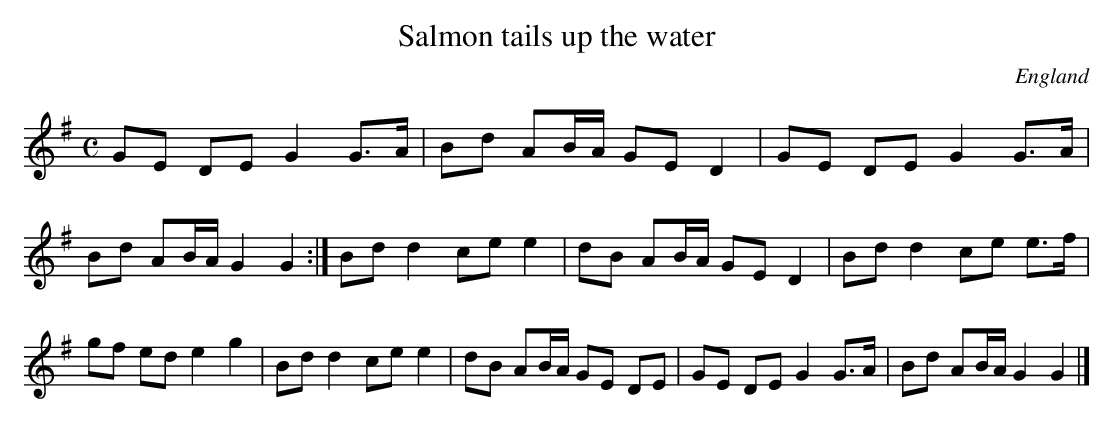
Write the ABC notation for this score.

X:1
T:Salmon tails up the water
O:England
M:C
K:G
GE DE G2G>A | Bd AB/A/ GED2 | \
GE DE G2G>A | Bd AB/A/ G2G2 :|\
Bd d2 ce e2 | dB AB/A/ GED2 | \
Bd d2 ce e>f | gf ed e2g2 |\
Bd d2 ce e2 | dB AB/A/ GE DE | \
GE DE G2 G>A | Bd AB/A/ G2G2|]
